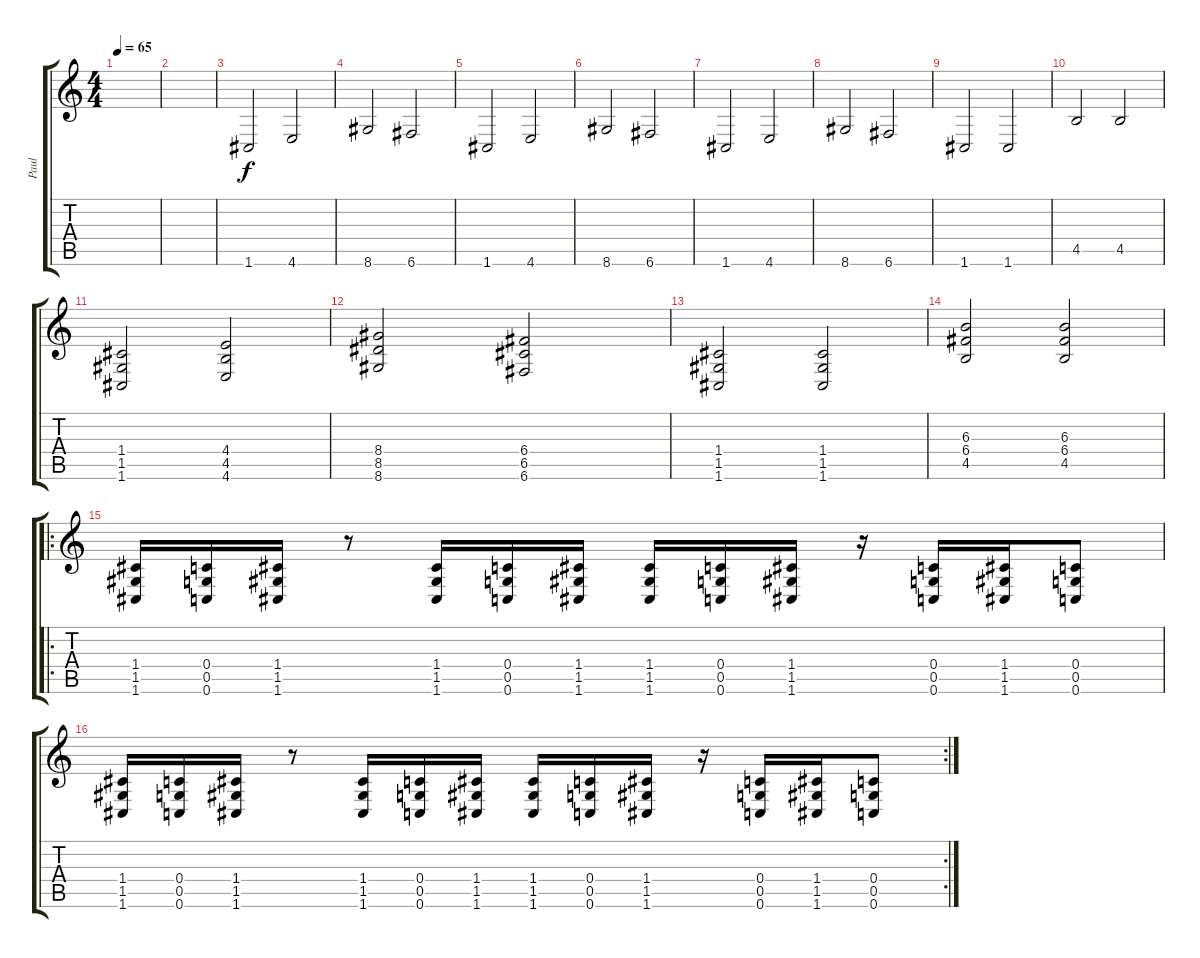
\track ("Paul" "Paul") {instrument overdrivenguitar}
\staff {score tabs}
\tuning (D4 A3 F3 C3 G2 C2) {hide}
\ts (4 4)
\tempo 65
\clef g2
\ks c
|
|
1.6.2 4.6.2 |
8.6.2 6.6.2 |
1.6.2 4.6.2 |
8.6.2 6.6.2 |
1.6.2 4.6.2 |
8.6.2 6.6.2 |
1.6.2 1.6.2 |
4.5.2 4.5.2 |
(1.4 1.5 1.6).2 (4.4 4.5 4.6).2 |
(8.4 8.5 8.6).2 (6.4 6.5 6.6).2 |
(1.4 1.5 1.6).2 (1.4 1.5 1.6).2 |
(6.3 6.4 4.5).2 (6.3 6.4 4.5).2 |
\ro
(1.4 1.5 1.6).16 (0.4 0.5 0.6).16 (1.4 1.5 1.6).16 r.8 (1.4 1.5 1.6).16 (0.4 0.5 0.6).16 (1.4 1.5 1.6).16 (1.4 1.5 1.6).16 (0.4 0.5 0.6).16 (1.4 1.5 1.6).16 r.16 (0.4 0.5 0.6).16 (1.4 1.5 1.6).16 (0.4 0.5 0.6).8 |
\rc 2
(1.4 1.5 1.6).16 (0.4 0.5 0.6).16 (1.4 1.5 1.6).16 r.8 (1.4 1.5 1.6).16 (0.4 0.5 0.6).16 (1.4 1.5 1.6).16 (1.4 1.5 1.6).16 (0.4 0.5 0.6).16 (1.4 1.5 1.6).16 r.16 (0.4 0.5 0.6).16 (1.4 1.5 1.6).16 (0.4 0.5 0.6).8
